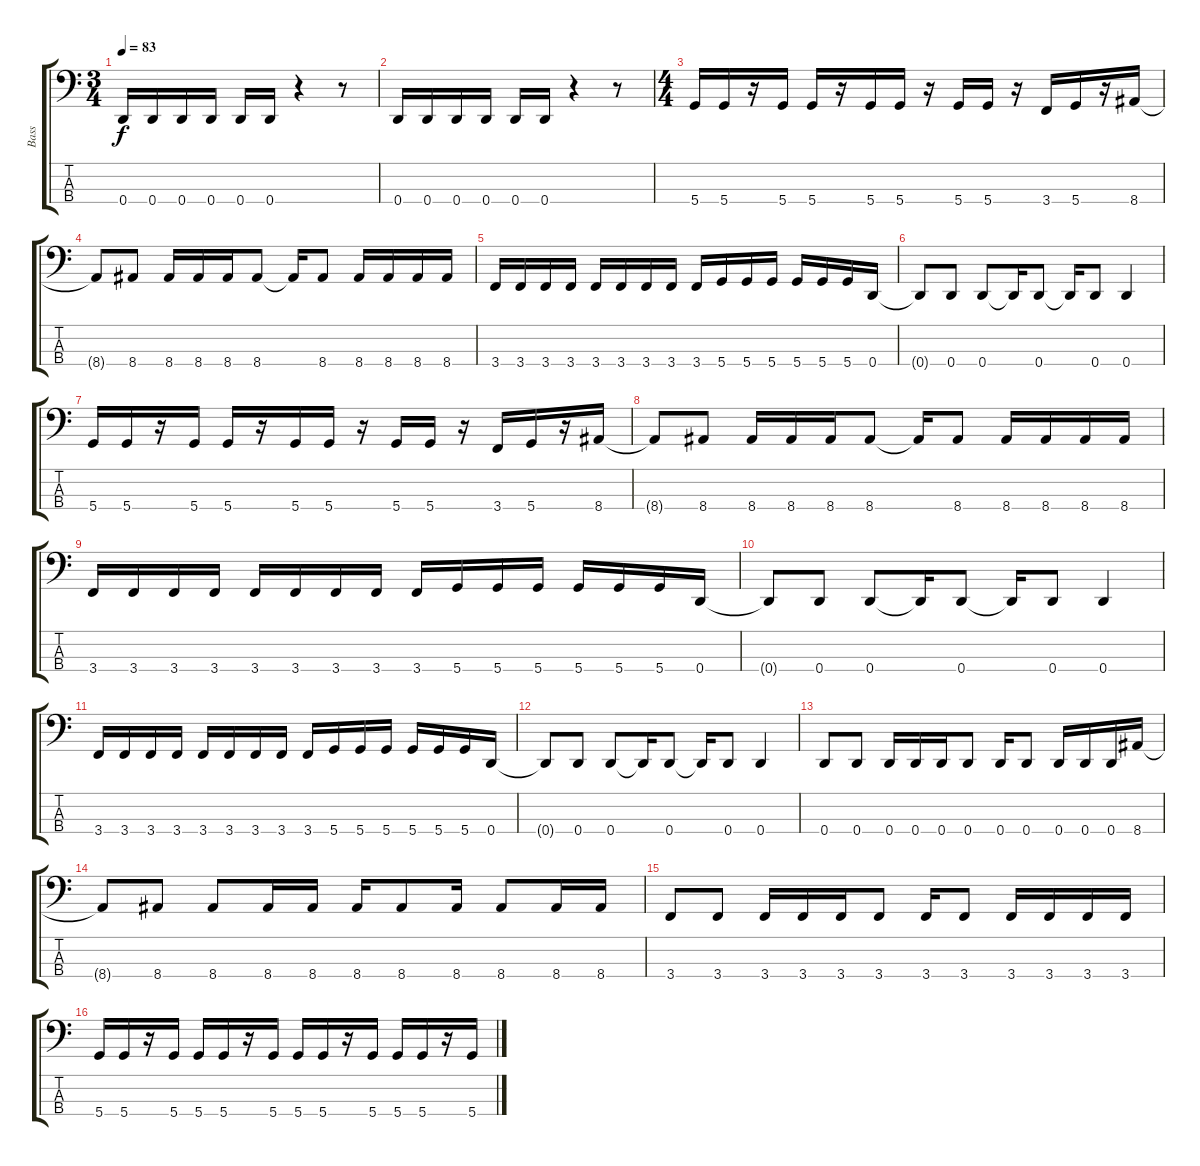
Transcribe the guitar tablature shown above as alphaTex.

\track ("Bass" "Bass") {instrument electricbasspick}
\staff {score tabs}
\tuning (G2 D2 A1 D1) {hide}
\ts (3 4)
\tempo 83
\clef f4
\ks c
0.4.16{dy f} 0.4.16 0.4.16 0.4.16 0.4.16 0.4.16 r.4 r.8 |
0.4.16 0.4.16 0.4.16 0.4.16 0.4.16 0.4.16 r.4 r.8 |
\ts (4 4)
5.4.16 5.4.16 r.16 5.4.16 5.4.16 r.16 5.4.16 5.4.16 r.16 5.4.16 5.4.16 r.16 3.4.16 5.4.16 r.16 8.4.16 |
8.4{t}.8 8.4.8 8.4.16 8.4.16 8.4.16 8.4.8 8.4{t}.16 8.4.8 8.4.16 8.4.16 8.4.16 8.4.16 |
3.4.16 3.4.16 3.4.16 3.4.16 3.4.16 3.4.16 3.4.16 3.4.16 3.4.16 5.4.16 5.4.16 5.4.16 5.4.16 5.4.16 5.4.16 0.4.16 |
0.4{t}.8 0.4.8 0.4.8 0.4{t}.16 0.4.8 0.4{t}.16 0.4.8 0.4.4 |
5.4.16 5.4.16 r.16 5.4.16 5.4.16 r.16 5.4.16 5.4.16 r.16 5.4.16 5.4.16 r.16 3.4.16 5.4.16 r.16 8.4.16 |
8.4{t}.8 8.4.8 8.4.16 8.4.16 8.4.16 8.4.8 8.4{t}.16 8.4.8 8.4.16 8.4.16 8.4.16 8.4.16 |
3.4.16 3.4.16 3.4.16 3.4.16 3.4.16 3.4.16 3.4.16 3.4.16 3.4.16 5.4.16 5.4.16 5.4.16 5.4.16 5.4.16 5.4.16 0.4.16 |
0.4{t}.8 0.4.8 0.4.8 0.4{t}.16 0.4.8 0.4{t}.16 0.4.8 0.4.4 |
3.4.16 3.4.16 3.4.16 3.4.16 3.4.16 3.4.16 3.4.16 3.4.16 3.4.16 5.4.16 5.4.16 5.4.16 5.4.16 5.4.16 5.4.16 0.4.16 |
0.4{t}.8 0.4.8 0.4.8 0.4{t}.16 0.4.8 0.4{t}.16 0.4.8 0.4.4 |
0.4.8 0.4.8 0.4.16 0.4.16 0.4.16 0.4.8 0.4.16 0.4.8 0.4.16 0.4.16 0.4.16 8.4.16 |
8.4{t}.8 8.4.8 8.4.8 8.4.16 8.4.16 8.4.16 8.4.8 8.4.16 8.4.8 8.4.16 8.4.16 |
3.4.8 3.4.8 3.4.16 3.4.16 3.4.16 3.4.8 3.4.16 3.4.8 3.4.16 3.4.16 3.4.16 3.4.16 |
5.4.16 5.4.16 r.16 5.4.16 5.4.16 5.4.16 r.16 5.4.16 5.4.16 5.4.16 r.16 5.4.16 5.4.16 5.4.16 r.16 5.4.16
